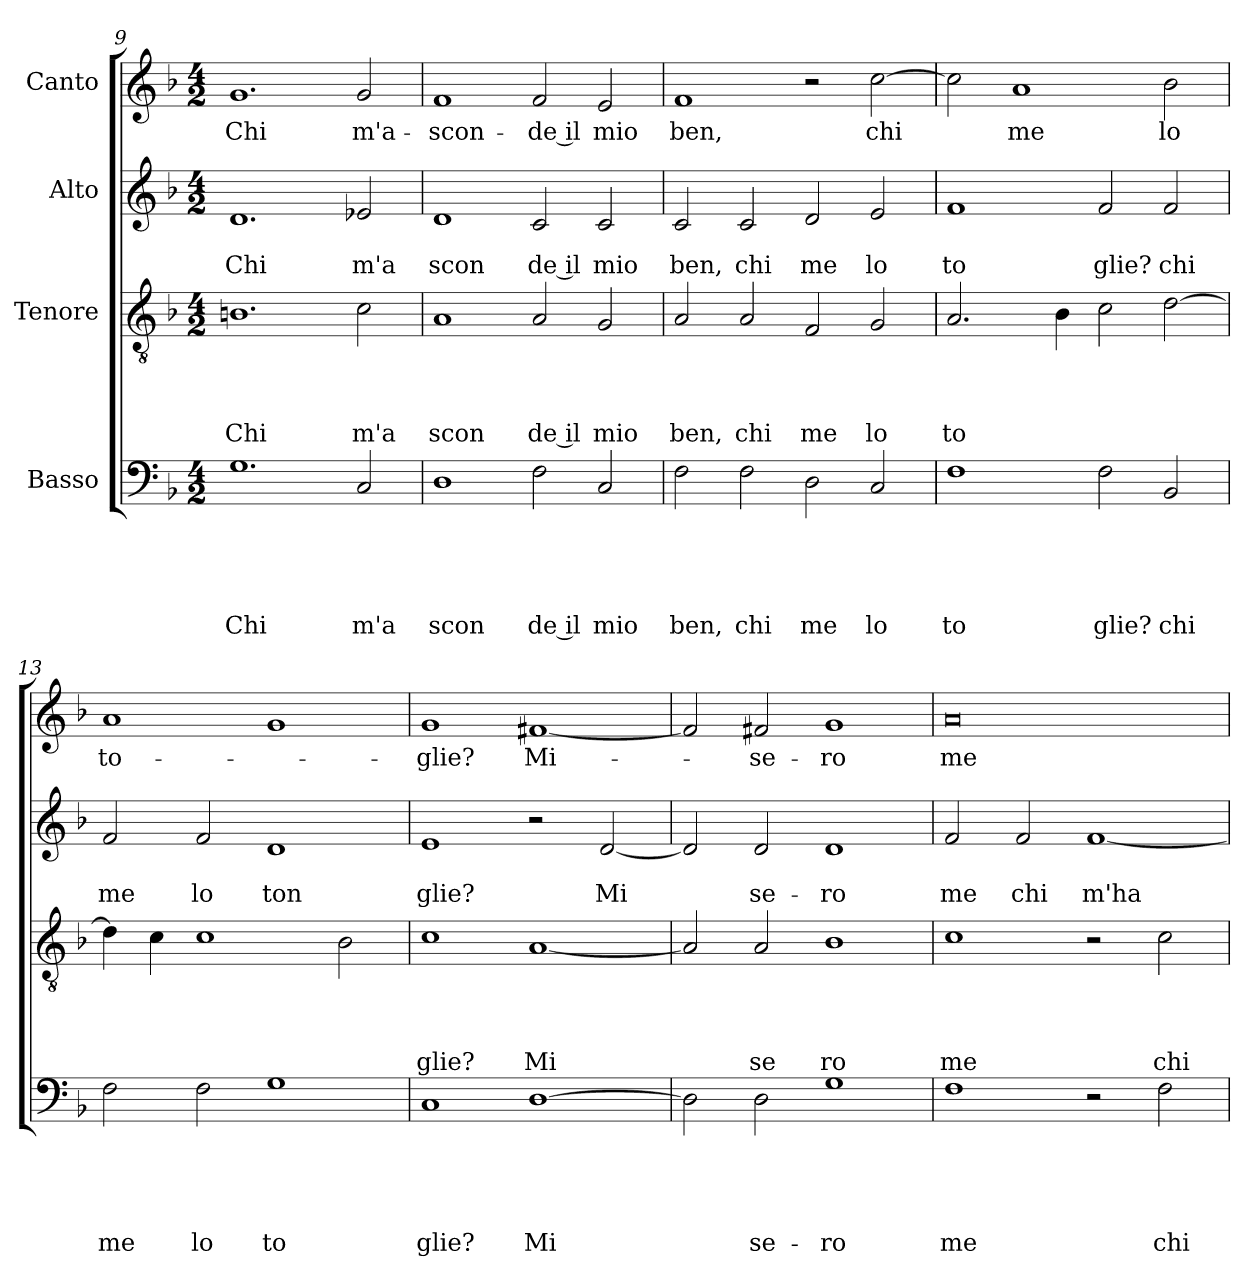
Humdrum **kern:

**kern	**text	**text	**text	**text	**text	**kern	**text	**text	**text	**text	**kern	**text	**text	**kern	**text
*part4	*part4	*part4	*part4	*part4	*part4	*part3	*part3	*part3	*part3	*part3	*part2	*part2	*part2	*part1	*part1
*staff4	*staff4	*staff4	*staff4	*staff4	*staff4	*staff3	*staff3	*staff3	*staff3	*staff3	*staff2	*staff2	*staff2	*staff1	*staff1
*I"Basso	*	*	*	*	*	*I"Tenore	*	*	*	*	*I"Alto	*	*	*I"Canto	*
*clefF4	*	*	*	*	*	*clefGv2	*	*	*	*	*clefG2	*	*	*clefG2	*
*ITrd-3c-5	*	*	*	*	*	*ITrd-3c-5	*	*	*	*	*ITrd-3c-5	*	*	*	*
*k[b-e-]	*	*	*	*	*	*k[b-e-]	*	*	*	*	*k[b-e-]	*	*	*k[b-]	*
*B-:	*	*	*	*	*	*B-:	*	*	*	*	*B-:	*	*	*F:	*
*M4/2	*	*	*	*	*	*M4/2	*	*	*	*	*M4/2	*	*	*M4/2	*
=9	=9	=9	=9	=9	=9	=9	=9	=9	=9	=9	=9	=9	=9	=9	=9
!	!	!	!	!	!LO:LY:b	!	!	!	!	!LO:LY:b	!	!	!LO:LY:b	!	!LO:LY:b
1.c	.	.	.	.	Chi	1.en	.	.	.	Chi	1.g	.	Chi	1.g	Chi
!	!	!	!	!	!LO:LY:b	!	!	!	!	!LO:LY:b	!	!	!LO:LY:b	!	!LO:LY:b
2F/	.	.	.	.	m'a	2f\	.	.	.	m'a	2a-X/	.	m'a	2g/	m'a-
=10	=10	=10	=10	=10	=10	=10	=10	=10	=10	=10	=10	=10	=10	=10	=10
!	!	!	!	!	!LO:LY:b	!	!	!	!	!LO:LY:b	!	!	!LO:LY:b	!	!LO:LY:b
1G	.	.	.	.	scon	1d	.	.	.	scon	1g	.	scon	1f	-scon-
!	!	!	!	!	!LO:LY:b:rj	!	!	!	!	!LO:LY:b:rj	!	!	!LO:LY:b:rj	!	!LO:LY:b:rj
2B-\	.	.	.	.	de il	2d/	.	.	.	de il	2f/	.	de il	2f/	-de il
!	!	!	!	!	!LO:LY:b	!	!	!	!	!LO:LY:b	!	!	!LO:LY:b	!	!LO:LY:b
2F/	.	.	.	.	mio	2c/	.	.	.	mio	2f/	.	mio	2e/	mio
=11	=11	=11	=11	=11	=11	=11	=11	=11	=11	=11	=11	=11	=11	=11	=11
!	!	!	!	!	!LO:LY:b	!	!	!	!	!LO:LY:b	!	!	!LO:LY:b	!	!LO:LY:b
2B-\	.	.	.	.	ben,	2d/	.	.	.	ben,	2f/	.	ben,	1f	ben,
!	!	!	!	!	!LO:LY:b	!	!	!	!	!LO:LY:b	!	!	!LO:LY:b	!	!
2B-\	.	.	.	.	chi	2d/	.	.	.	chi	2f/	.	chi	.	.
!	!	!	!	!	!LO:LY:b	!	!	!	!	!LO:LY:b	!	!	!LO:LY:b	!	!
2G\	.	.	.	.	me	2B-/	.	.	.	me	2g/	.	me	2r	.
!	!	!	!	!	!LO:LY:b	!	!	!	!	!LO:LY:b	!	!	!LO:LY:b	!	!LO:LY:b
2F/	.	.	.	.	lo	2c/	.	.	.	lo	2a/	.	lo	[>2cc\	chi
=12	=12	=12	=12	=12	=12	=12	=12	=12	=12	=12	=12	=12	=12	=12	=12
!	!	!	!	!	!LO:LY:b	!	!	!	!	!LO:LY:b	!	!	!LO:LY:b	!	!
1B-	.	.	.	.	to	2.d/	.	.	.	to	1b-	.	to	2cc\]	.
!	!	!	!	!	!	!	!	!	!	!	!	!	!	!	!LO:LY:b
.	.	.	.	.	.	.	.	.	.	.	.	.	.	1a	me
.	.	.	.	.	.	4e-\	.	.	.	.	.	.	.	.	.
!	!	!	!	!	!LO:LY:b	!	!	!	!	!	!	!	!LO:LY:b	!	!
2B-\	.	.	.	.	glie?	2f\	.	.	.	.	2b-/	.	glie?	.	.
!	!	!	!	!	!LO:LY:b	!	!	!	!	!	!	!	!LO:LY:b	!	!LO:LY:b
2E-/	.	.	.	.	chi	[>2g\	.	.	.	.	2b-/	.	chi	2b-\	lo
=13	=13	=13	=13	=13	=13	=13	=13	=13	=13	=13	=13	=13	=13	=13	=13
!	!	!	!	!	!LO:LY:b	!	!	!	!	!	!	!	!LO:LY:b	!	!LO:LY:b
2B-\	.	.	.	.	me	4g\]	.	.	.	.	2b-/	.	me	1a	to-
.	.	.	.	.	.	4f\	.	.	.	.	.	.	.	.	.
!	!	!	!	!	!LO:LY:b	!	!	!	!	!	!	!	!LO:LY:b	!	!
2B-\	.	.	.	.	lo	1f	.	.	.	.	2b-/	.	lo	.	.
!	!	!	!	!	!LO:LY:b	!	!	!	!	!	!	!	!LO:LY:b	!	!
1c	.	.	.	.	to	.	.	.	.	.	1g	.	ton	1g	.
.	.	.	.	.	.	2e-\	.	.	.	.	.	.	.	.	.
=14	=14	=14	=14	=14	=14	=14	=14	=14	=14	=14	=14	=14	=14	=14	=14
!	!	!	!	!	!LO:LY:b	!	!	!	!	!LO:LY:b	!	!	!LO:LY:b	!	!LO:LY:b
1F	.	.	.	.	glie?	1f	.	.	.	glie?	1a	.	glie?	1g	-glie?
!	!	!	!	!	!LO:LY:b	!	!	!	!	!LO:LY:b	!	!	!	!	!LO:LY:b
[<1G	.	.	.	.	Mi	[<1d	.	.	.	Mi	2r	.	.	[<1f#X	Mi-
!	!	!	!	!	!	!	!	!	!	!	!	!	!LO:LY:b	!	!
.	.	.	.	.	.	.	.	.	.	.	[<2g/	.	Mi	.	.
!!LO:PB:g=z
=15	=15	=15	=15	=15	=15	=15	=15	=15	=15	=15	=15	=15	=15	=15	=15
2G\]	.	.	.	.	.	2d/]	.	.	.	.	2g/]	.	.	2f#/]	.
!	!	!	!	!	!LO:LY:b	!	!	!	!	!LO:LY:b	!	!	!LO:LY:b	!	!LO:LY:b
2G\	.	.	.	.	se-	2d/	.	.	.	se	2g/	.	se-	2f#X/	-se-
!	!	!	!	!	!LO:LY:b	!	!	!	!	!LO:LY:b	!	!	!LO:LY:b	!	!LO:LY:b
1c	.	.	.	.	-ro	1e-	.	.	.	ro	1g	.	-ro	1g	-ro
=16	=16	=16	=16	=16	=16	=16	=16	=16	=16	=16	=16	=16	=16	=16	=16
!	!	!	!	!	!LO:LY:b	!	!	!	!	!LO:LY:b	!	!	!LO:LY:b	!	!LO:LY:b
1B-	.	.	.	.	me	1f	.	.	.	me	2b-/	.	me	0a	me
!	!	!	!	!	!	!	!	!	!	!	!	!	!LO:LY:b	!	!
.	.	.	.	.	.	.	.	.	.	.	2b-/	.	chi	.	.
!	!	!	!	!	!	!	!	!	!	!	!	!	!LO:LY:b	!	!
2r	.	.	.	.	.	2r	.	.	.	.	[<1b-	.	m'ha	.	.
!	!	!	!	!	!LO:LY:b	!	!	!	!	!LO:LY:b	!	!	!	!	!
2B-\	.	.	.	.	chi	2f\	.	.	.	chi	.	.	.	.	.
=	=	=	=	=	=	=	=	=	=	=	=	=	=	=	=
*-	*-	*-	*-	*-	*-	*-	*-	*-	*-	*-	*-	*-	*-	*-	*-
